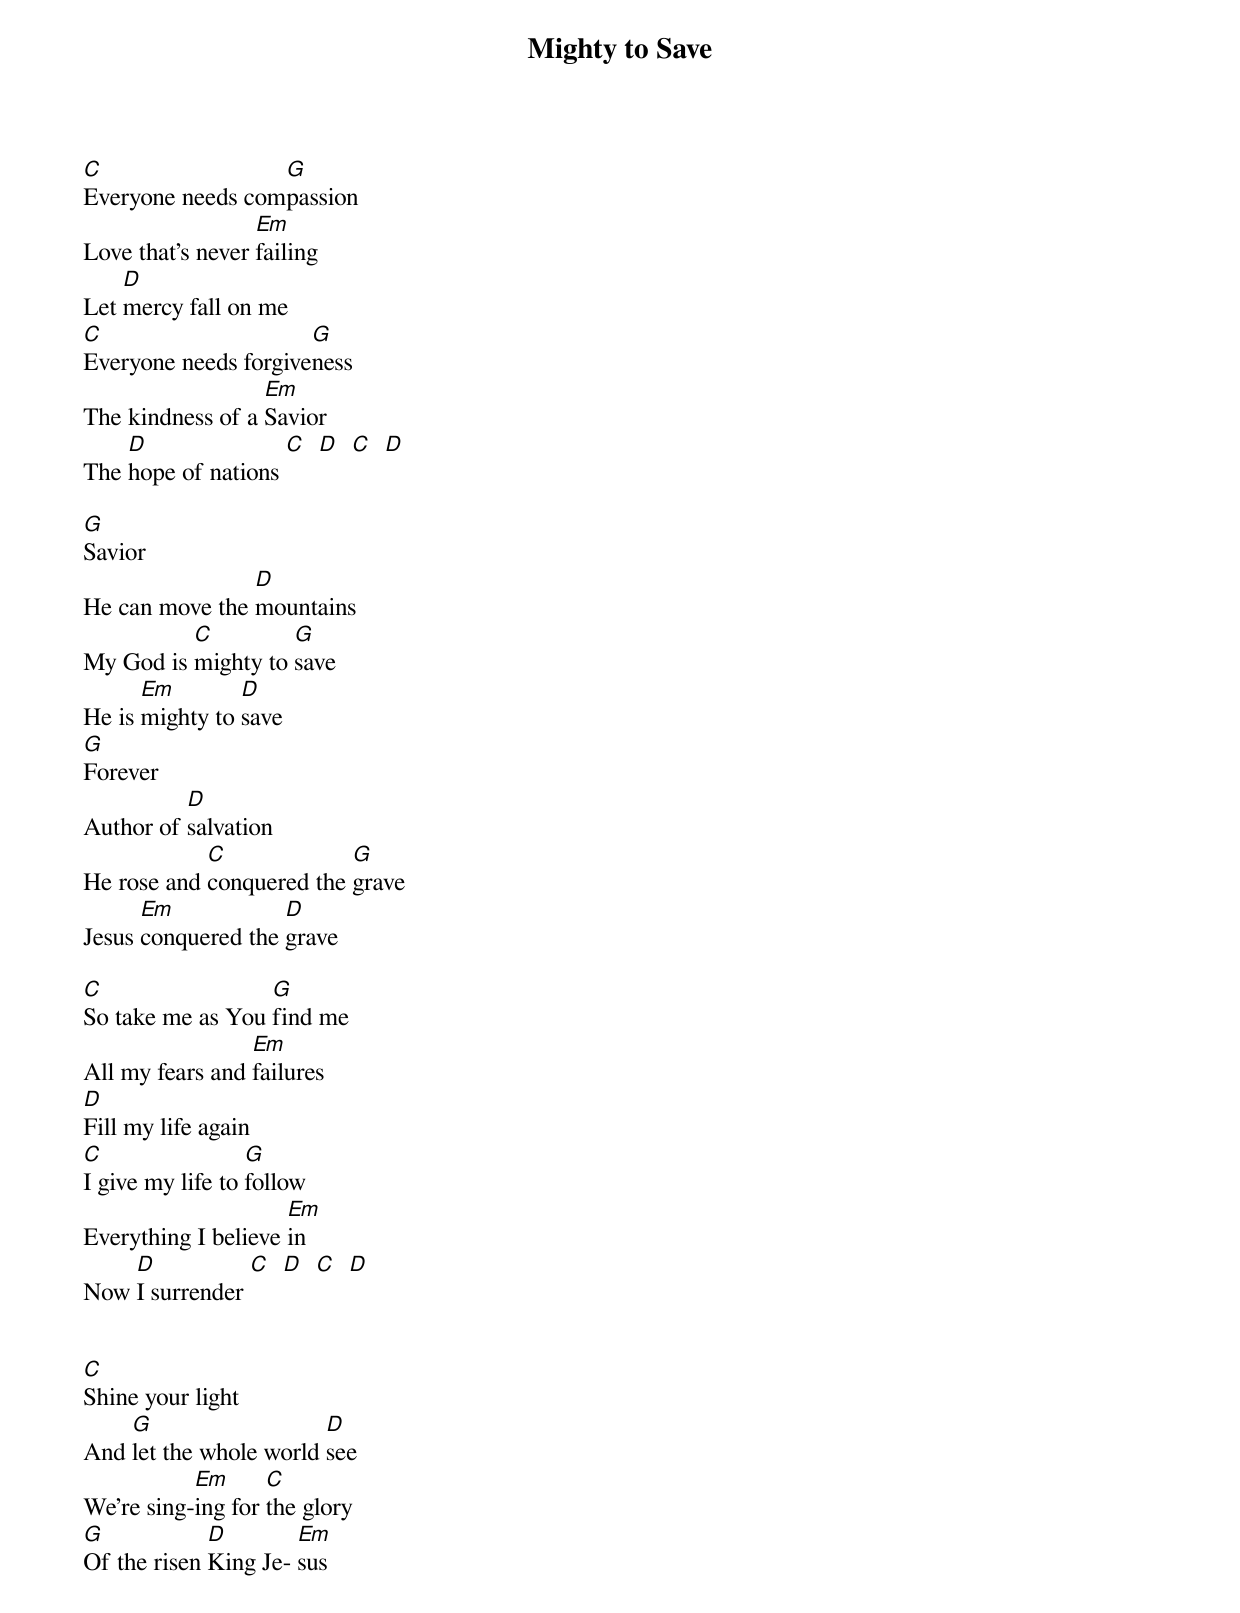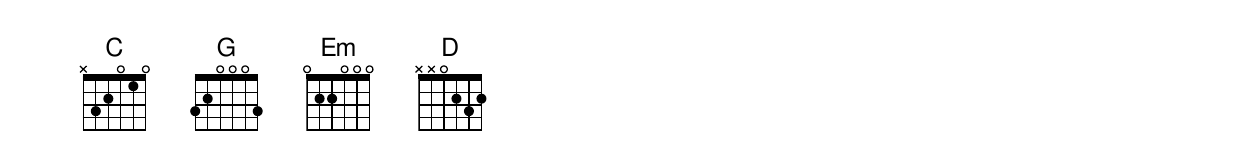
{title:Mighty to Save}

{!Start_of_part:Verse 1}
[C]Everyone needs com[G]passion
Love that's never [Em]failing
Let [D]mercy fall on me
[C]Everyone needs forgive[G]ness
The kindness of a [Em]Savior
The [D]hope of nations [C]  [D]  [C]  [D]
{!End_of_part}

{!Start_of_part:Chorus 1}
[G]Savior
He can move the [D]mountains
My God is [C]mighty to [G]save
He is [Em]mighty to [D]save
[G]Forever
Author of [D]salvation
He rose and [C]conquered the [G]grave
Jesus [Em]conquered the [D]grave
{!End_of_part}

{!Start_of_part:Verse 2}
[C]So take me as You [G]find me
All my fears and [Em]failures
[D]Fill my life again
[C]I give my life to [G]follow
Everything I believe [Em]in
Now [D]I surrender [C]  [D]  [C]  [D]
{!End_of_part}

{!Start_of_part:(Repeat Chorus)}
{!End_of_part}

{!Start_of_part:Bridge??????????}
[C]Shine your light
And [G]let the whole world [D]see
We're sing-[Em]ing for [C]the glory
[G]Of the risen [D]King Je- [Em]sus
{!End_of_part}

{!UUID: 8CFF184E-766C-4BE2-A92F-8100F6BCEB85}
{!MusicalKey: 1 1}

{!LT:1|30|00|37|09|09|09|09|09|09|51|00|37|09|09|09|09|09|09|09|09|51|00|37|09|09|09|09|09|09|51|00|37|51|00|37|09|09|09|09|51|00|99|}
